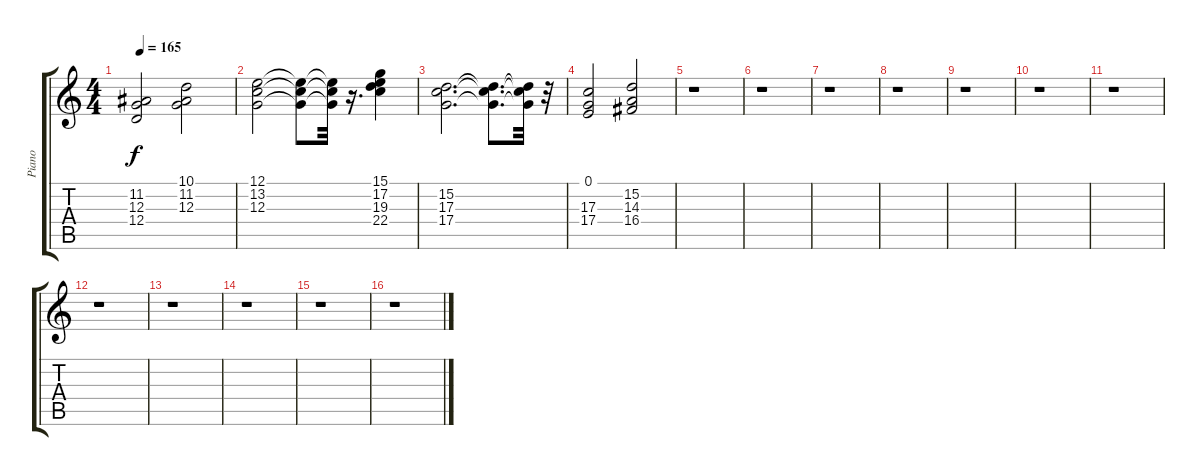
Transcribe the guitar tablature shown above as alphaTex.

\track ("Piano" "Piano") {instrument brightacousticpiano}
\staff {score tabs}
\tuning (E4 B3 G3 D3 A2 E2) {hide}
\ts (4 4)
\tempo 165
\clef g2
\ks c
(11.2 12.3 12.4).2{dy f} (10.1 11.2 12.3).2 |
(12.1 13.2 12.3).2 (12.1{t} 13.2{t} 12.3{t}).8 (12.1{t} 13.2{t} 12.3{t}).32 r.16{d} (15.1 17.2 19.3 22.4).4 |
(15.2 17.3 17.4).2{d} (15.2{t} 17.3{t} 17.4{t}).8{d} (15.2{t} 17.3{t} 17.4{t}).32 r.32 |
(0.1 17.3 17.4).2 (15.2 14.3 16.4).2 |
r.1 |
r.1 |
r.1 |
r.1 |
r.1 |
r.1 |
r.1 |
r.1 |
r.1 |
r.1 |
r.1 |
r.1
